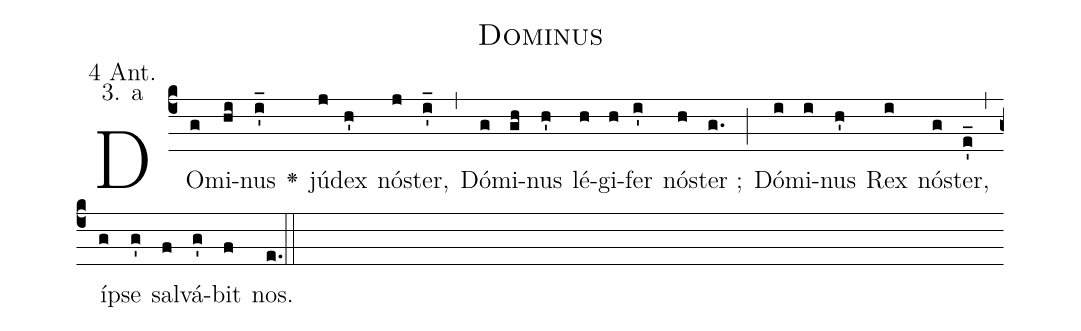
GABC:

name: Dominus;
office-part: 4 Antiphon;
mode: 3a;
annotation: 4 Ant.;
annotation: 3. a;
def-m1:}{\greseteolcustos{manual}{;
def-m2:\ifx\breakbeforeEuouae\undefined\else;
def-m3:\fi}\ifx\noeuouae\undefined\def\noeuouae{F}\fi\if\noeuouae F{;
def-m4:}\fi;
%%
% The syntax in this part is called gabc. Please refer to http://home.gna.org/gregorio/gabc/#basis

(c4)DO(g)mi(hi)nus(i'_) <v>\greheightstar</v>() jú(j)dex(h') nó(j)ster,(i'_) (,)
Dó(g)mi(gh)nus(h') lé(h)gi(h)fer(i') nó(h)ster ;(g.) (;)
Dó(i)mi(i)nus(h') Rex(i) nó(g)ster,(e'_) (,)
í(g)pse(g') sal(f)vá(g')bit(f[em1]) nos.(e.) (::[em2]z[em3])

E(j) u(j) o(j) u(h) a(j) e.(ih..) (::[em4])
